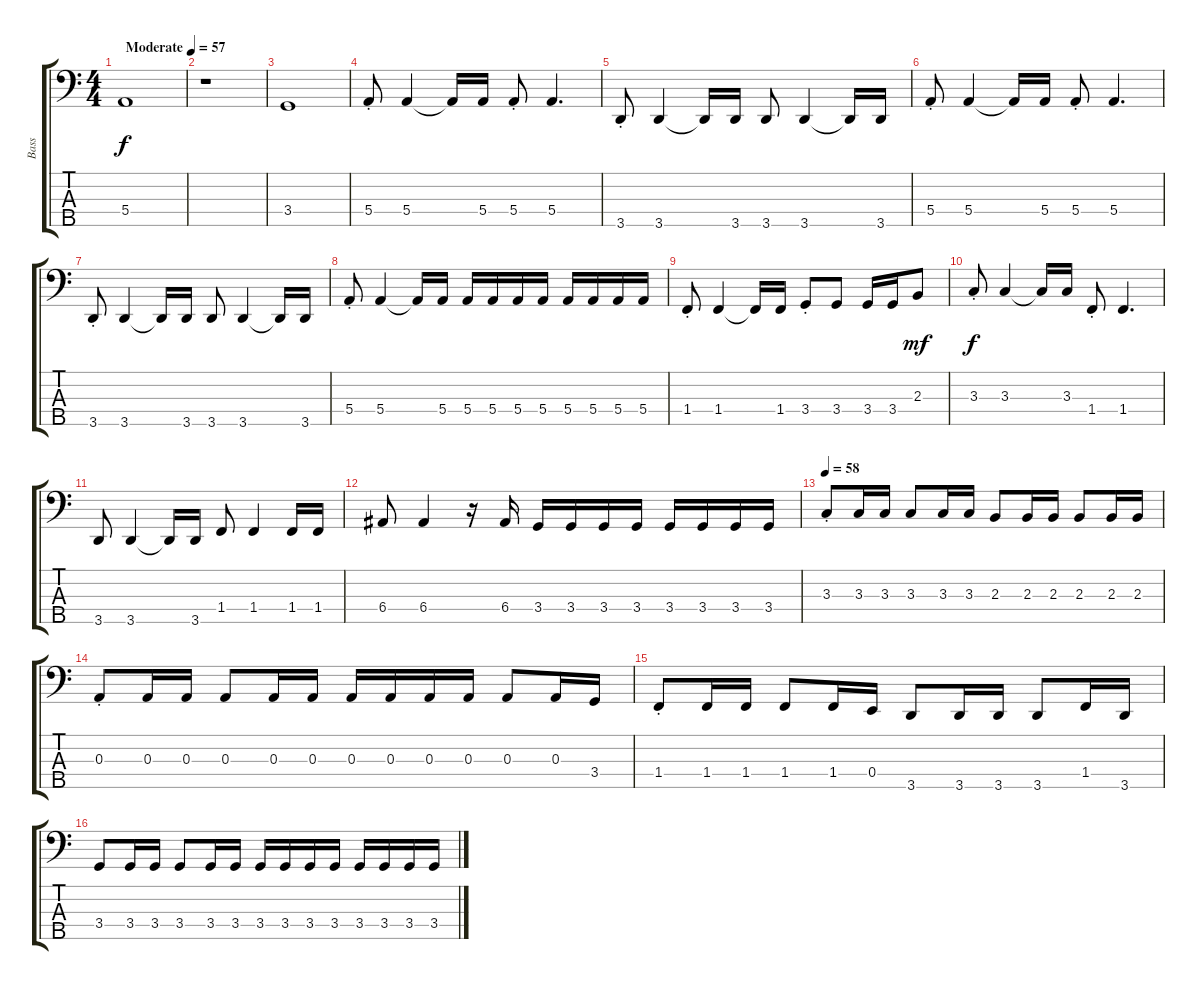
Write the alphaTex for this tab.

\track ("Bass" "Bass") {instrument electricbassfinger}
\staff {score tabs}
\tuning (G2 D2 A1 E1 B0) {hide}
\ts (4 4)
\tempo (57 "Moderate")
\clef f4
\ks c
5.4.1{dy f instrument electricbassfinger} |
r.1 |
3.4.1 |
5.4{st}.8 5.4.4 5.4{t}.16 5.4.16 5.4{st}.8 5.4.4{d} |
3.5{st}.8 3.5.4 3.5{t}.16 3.5.16 3.5.8 3.5.4 3.5{t}.16 3.5.16 |
5.4{st}.8 5.4.4 5.4{t}.16 5.4.16 5.4{st}.8 5.4.4{d} |
3.5{st}.8 3.5.4 3.5{t}.16 3.5.16 3.5.8 3.5.4 3.5{t}.16 3.5.16 |
5.4{st}.8 5.4.4 5.4{t}.16 5.4.16 5.4.16 5.4.16 5.4.16 5.4.16 5.4.16 5.4.16 5.4.16 5.4.16 |
1.4{st}.8 1.4.4 1.4{t}.16 1.4.16 3.4{st}.8 3.4.8 3.4.16 3.4.16 2.3.8{dy mf} |
3.3{st}.8{dy f} 3.3.4 3.3{t}.16 3.3.16 1.4{st}.8 1.4.4{d} |
3.5.8 3.5.4 3.5{t}.16 3.5.16 1.4.8 1.4.4 1.4.16 1.4.16 |
6.4.8 6.4.4 r.16 6.4.16 3.4.16 3.4.16 3.4.16 3.4.16 3.4.16 3.4.16 3.4.16 3.4.16 |
\tempo 58
3.3{st}.8 3.3.16 3.3.16 3.3.8 3.3.16 3.3.16 2.3.8 2.3.16 2.3.16 2.3.8 2.3.16 2.3.16 |
0.3{st}.8 0.3.16 0.3.16 0.3.8 0.3.16 0.3.16 0.3.16 0.3.16 0.3.16 0.3.16 0.3.8 0.3.16 3.4.16 |
1.4{st}.8 1.4.16 1.4.16 1.4.8 1.4.16 0.4.16 3.5.8 3.5.16 3.5.16 3.5.8 1.4.16 3.5.16 |
3.4.8 3.4.16 3.4.16 3.4.8 3.4.16 3.4.16 3.4.16 3.4.16 3.4.16 3.4.16 3.4.16 3.4.16 3.4.16 3.4.16
